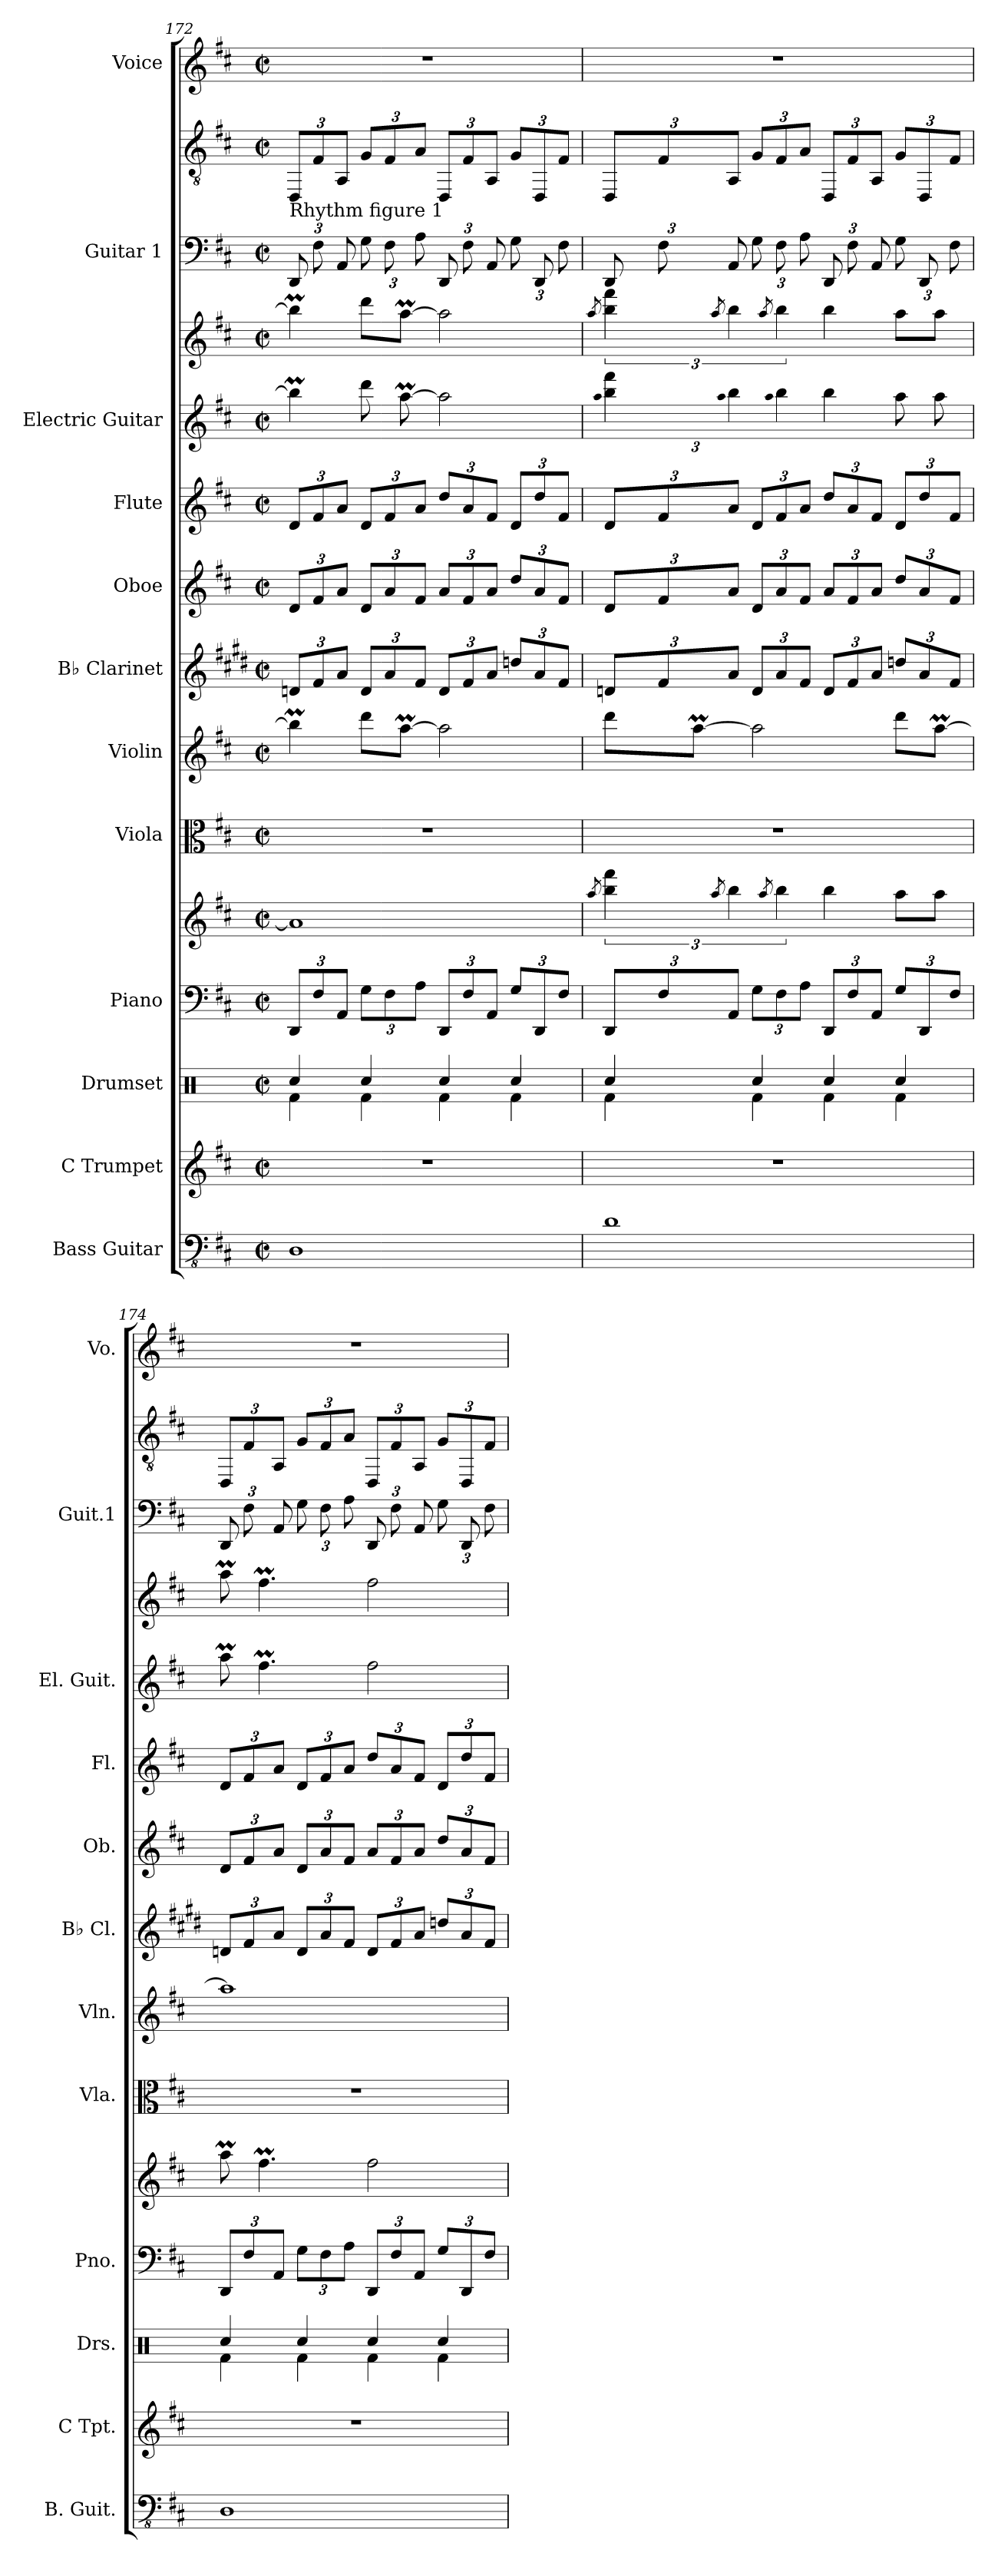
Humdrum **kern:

**kern	**kern	**kern	**kern	**kern	**kern	**kern	**kern	**kern	**kern	**kern	**kern	**kern	**kern	**kern
*part12	*part11	*part10	*part9	*part9	*part8	*part7	*part6	*part5	*part4	*part3	*part3	*part2	*part2	*part1
*staff15	*staff14	*staff13	*staff12	*staff11	*staff10	*staff9	*staff8	*staff7	*staff6	*staff5	*staff4	*staff3	*staff2	*staff1
*I"Bass Guitar	*I"C Trumpet	*I"Drumset	*I"Piano	*	*I"Viola	*I"Violin	*I"B♭ Clarinet	*I"Oboe	*I"Flute	*I"Electric Guitar	*	*I"Guitar 1	*	*I"Voice
*I'B. Guit.	*I'C Tpt.	*I'Drs.	*I'Pno.	*	*I'Vla.	*I'Vln.	*I'B♭ Cl.	*I'Ob.	*I'Fl.	*I'El. Guit.	*	*I'Guit.1	*	*I'Vo.
*clefFv4	*clefG2	*clefX	*clefF4	*clefG2	*clefC3	*clefG2	*clefG2	*clefG2	*clefG2	*	*clefG2	*	*clefGv2	*clefG2
*	*	*	*	*	*	*	*ITrd1c2	*	*	*	*	*	*	*
*k[f#c#]	*k[f#c#]	*k[]	*k[f#c#]	*k[f#c#]	*k[f#c#]	*k[f#c#]	*k[f#c#]	*k[f#c#]	*k[f#c#]	*k[f#c#]	*k[f#c#]	*k[f#c#]	*k[f#c#]	*k[f#c#]
*M2/2	*M2/2	*M2/2	*M2/2	*M2/2	*M2/2	*M2/2	*M2/2	*M2/2	*M2/2	*M2/2	*M2/2	*M2/2	*M2/2	*M2/2
*met(c|)	*met(c|)	*met(c|)	*met(c|)	*met(c|)	*met(c|)	*met(c|)	*met(c|)	*met(c|)	*met(c|)	*met(c|)	*met(c|)	*met(c|)	*met(c|)	*met(c|)
=172	=172	=172	=172	=172	=172	=172	=172	=172	=172	=172	=172	=172	=172	=172
*	*	*^	*	*	*	*	*	*	*	*	*	*	*	*
*	*	*	*	*Xbrackettup	*	*	*	*Xbrackettup	*Xbrackettup	*Xbrackettup	*	*	*Xbrackettup	*Xbrackettup	*
!	!	!	!	!	!	!	!	!	!	!	!	!	!	!LO:TX:b:t=Rhythm figure 1	!
1DD	1r	4Rcc/	4Rf\	12DD/L	1a]	1r	4bbM\]	12cn/L	12d/L	12d/L	4bbM]	4bbM\]	12DD	12DD/L	1r
.	.	.	.	12F#/	.	.	.	12e/	12f#/	12f#/	.	.	12F#	12F#/	.
.	.	.	.	12AA/J	.	.	.	12g/J	12a/J	12a/J	.	.	12AA	12AA/J	.
.	.	4Rcc/	4Rf\	12G\L	.	.	8ddd\L	12c/L	12d/L	12d/L	8ddd	8ddd\L	12G	12G/L	.
.	.	.	.	12F#\	.	.	.	12g/	12a/	12f#/	.	.	12F#	12F#/	.
.	.	.	.	.	.	.	[8aaM\J	.	.	.	[8aaM	[8aaM\J	.	.	.
.	.	.	.	12A\J	.	.	.	12e/J	12f#/J	12a/J	.	.	12A	12A/J	.
.	.	4Rcc/	4Rf\	12DD/L	.	.	2aa\]	12c/L	12a/L	12dd/L	2aa]	2aa\]	12DD	12DD/L	.
.	.	.	.	12F#/	.	.	.	12e/	12f#/	12a/	.	.	12F#	12F#/	.
.	.	.	.	12AA/J	.	.	.	12g/J	12a/J	12f#/J	.	.	12AA	12AA/J	.
.	.	4Rcc/	4Rf\	12G/L	.	.	.	12ccn/L	12dd/L	12d/L	.	.	12G	12G/L	.
.	.	.	.	12DD/	.	.	.	12g/	12a/	12dd/	.	.	12DD	12DD/	.
.	.	.	.	12F#/J	.	.	.	12e/J	12f#/J	12f#/J	.	.	12F#	12F#/J	.
!!LO:PB:g=z
=173	=173	=173	=173	=173	=173	=173	=173	=173	=173	=173	=173	=173	=173	=173	=173
.	.	.	.	.	8qaa/	.	.	.	.	.	qaa	8qaa/	.	.	.
*	*	*	*	*	*	*	*	*	*	*	*Xbrackettup	*	*	*	*
1D	1r	4Rcc/	4Rf\	12DD/L	6bb\ 6fff#\	1r	8ddd\L	12cn/L	12d/L	12d/L	6bb 6fff#	6bb\ 6fff#\	12DD	12DD/L	1r
.	.	.	.	12F#/	.	.	.	12e/	12f#/	12f#/	.	.	12F#	12F#/	.
.	.	.	.	.	.	.	[8aaM\J	.	.	.	.	.	.	.	.
.	.	.	.	.	8qaa/	.	.	.	.	.	qaa	8qaa/	.	.	.
.	.	.	.	12AA/J	6bb\	.	.	12g/J	12a/J	12a/J	6bb	6bb\	12AA	12AA/J	.
.	.	4Rcc/	4Rf\	12G\L	.	.	2aa\]	12c/L	12d/L	12d/L	.	.	12G	12G/L	.
.	.	.	.	.	8qaa/	.	.	.	.	.	qaa	8qaa/	.	.	.
.	.	.	.	12F#\	6bb\	.	.	12g/	12a/	12f#/	6bb	6bb\	12F#	12F#/	.
.	.	.	.	12A\J	.	.	.	12e/J	12f#/J	12a/J	.	.	12A	12A/J	.
.	.	4Rcc/	4Rf\	12DD/L	4bb\	.	.	12c/L	12a/L	12dd/L	4bb	4bb\	12DD	12DD/L	.
.	.	.	.	12F#/	.	.	.	12e/	12f#/	12a/	.	.	12F#	12F#/	.
.	.	.	.	12AA/J	.	.	.	12g/J	12a/J	12f#/J	.	.	12AA	12AA/J	.
.	.	4Rcc/	4Rf\	12G/L	8aa\L	.	8ddd\L	12ccn/L	12dd/L	12d/L	8aa	8aa\L	12G	12G/L	.
.	.	.	.	12DD/	.	.	.	12g/	12a/	12dd/	.	.	12DD	12DD/	.
.	.	.	.	.	8aa\J	.	[8aaM\J	.	.	.	8aa	8aa\J	.	.	.
.	.	.	.	12F#/J	.	.	.	12e/J	12f#/J	12f#/J	.	.	12F#	12F#/J	.
=174	=174	=174	=174	=174	=174	=174	=174	=174	=174	=174	=174	=174	=174	=174	=174
1DD	1r	4Rcc/	4Rf\	12DD/L	8aaM\	1r	1aa]	12cn/L	12d/L	12d/L	8aaM	8aaM\	12DD	12DD/L	1r
.	.	.	.	12F#/	.	.	.	12e/	12f#/	12f#/	.	.	12F#	12F#/	.
.	.	.	.	.	4.ff#m\	.	.	.	.	.	4.ff#m	4.ff#m\	.	.	.
.	.	.	.	12AA/J	.	.	.	12g/J	12a/J	12a/J	.	.	12AA	12AA/J	.
.	.	4Rcc/	4Rf\	12G\L	.	.	.	12c/L	12d/L	12d/L	.	.	12G	12G/L	.
.	.	.	.	12F#\	.	.	.	12g/	12a/	12f#/	.	.	12F#	12F#/	.
.	.	.	.	12A\J	.	.	.	12e/J	12f#/J	12a/J	.	.	12A	12A/J	.
.	.	4Rcc/	4Rf\	12DD/L	2ff#\	.	.	12c/L	12a/L	12dd/L	2ff#	2ff#\	12DD	12DD/L	.
.	.	.	.	12F#/	.	.	.	12e/	12f#/	12a/	.	.	12F#	12F#/	.
.	.	.	.	12AA/J	.	.	.	12g/J	12a/J	12f#/J	.	.	12AA	12AA/J	.
.	.	4Rcc/	4Rf\	12G/L	.	.	.	12ccn/L	12dd/L	12d/L	.	.	12G	12G/L	.
.	.	.	.	12DD/	.	.	.	12g/	12a/	12dd/	.	.	12DD	12DD/	.
.	.	.	.	12F#/J	.	.	.	12e/J	12f#/J	12f#/J	.	.	12F#	12F#/J	.
*	*	*v	*v	*	*	*	*	*	*	*	*	*	*	*	*
=	=	=	=	=	=	=	=	=	=	=	=	=	=	=
*-	*-	*-	*-	*-	*-	*-	*-	*-	*-	*-	*-	*-	*-	*-
